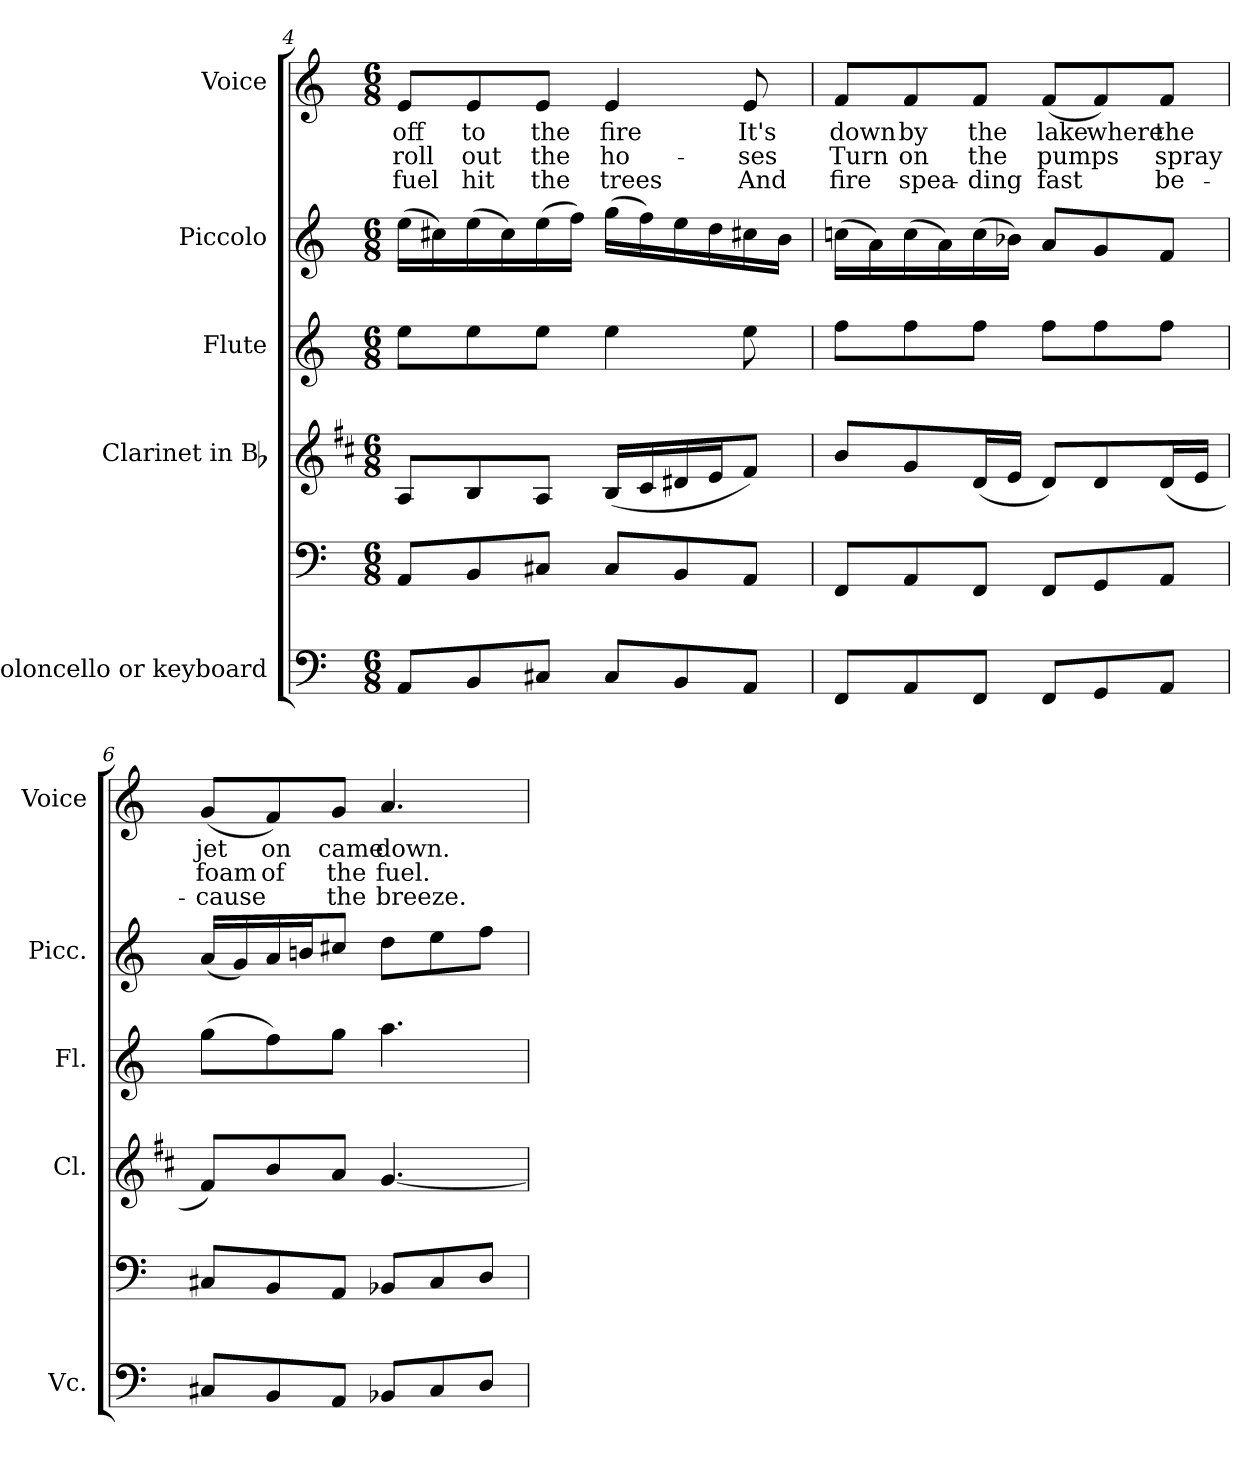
**kern	**kern	**kern	**kern	**kern	**kern	**text	**text	**text
*part6	*part5	*part4	*part3	*part2	*part1	*part1	*part1	*part1
*staff6	*staff5	*staff4	*staff3	*staff2	*staff1	*staff1	*staff1	*staff1
*I"Violoncello or keyboard	*	*I"Clarinet in Bb	*I"Flute	*I"Piccolo	*I"Voice	*	*	*
*I'Vc.	*	*I'Cl.	*I'Fl.	*I'Picc.	*I'Voice	*	*	*
*clefF4	*clefF4	*clefG2	*clefG2	*clefG2	*clefG2	*	*	*
*	*ITrd7c12	*ITrd1c2	*	*ITrd-7c-12	*	*	*	*
*k[]	*k[]	*k[]	*k[]	*k[]	*k[]	*	*	*
*C:	*C:	*C:	*C:	*C:	*C:	*	*	*
*M6/8	*M6/8	*M6/8	*M6/8	*M6/8	*M6/8	*	*	*
=4	=4	=4	=4	=4	=4	=4	=4	=4
!	!	!	!	!	!	!LO:LY:b:color=#000000	!LO:LY:b:color=#000000	!LO:LY:b:color=#000000
8AAi/L	8AAAi/L	8Gi/L	8eei\L	(16eeei\LL	8ei/L	off	roll	fuel
.	.	.	.	16ccc#Xi\)	.	.	.	.
!	!	!	!	!	!	!LO:LY:b:color=#000000	!LO:LY:b:color=#000000	!LO:LY:b:color=#000000
8BBi/	8BBBi/	8Ai/	8eei\	(16eeei\	8ei/	to	out	hit
.	.	.	.	16ccc#i\)	.	.	.	.
!	!	!	!	!	!	!LO:LY:b:color=#000000	!LO:LY:b:color=#000000	!LO:LY:b:color=#000000
8C#Xi/J	8CC#Xi/J	8Gi/J	8eei\J	(16eeei\	8ei/J	the	the	the
.	.	.	.	16fffi\JJ)	.	.	.	.
!	!	!	!	!	!	!LO:LY:b:color=#000000	!LO:LY:b:color=#000000	!LO:LY:b:color=#000000
8C#i/L	8CC#i/L	(16Ai/LL	4eei\	(16gggi\LL	4ei/	fire	ho-	trees
.	.	16Bi/	.	16fffi\)	.	.	.	.
8BBi/	8BBBi/	16c#Xi/	.	16eeei\	.	.	.	.
.	.	16di/J	.	16dddi\	.	.	.	.
!	!	!	!	!	!	!LO:LY:b:color=#000000	!LO:LY:b:color=#000000	!LO:LY:b:color=#000000
8AAi/J	8AAAi/J	8ei/J)	8eei\	16ccc#Xi\	8ei/	It's	-ses	And
.	.	.	.	16bbi\JJ	.	.	.	.
!!LO:PB:g=z
=5	=5	=5	=5	=5	=5	=5	=5	=5
!	!	!	!	!	!	!LO:LY:b:color=#000000	!LO:LY:b:color=#000000	!LO:LY:b:color=#000000
8FFi/L	8FFFi/L	8ai/L	8ffi\L	(16cccni\LL	8fi/L	down	Turn	fire
.	.	.	.	16aai\)	.	.	.	.
!	!	!	!	!	!	!LO:LY:b:color=#000000	!LO:LY:b:color=#000000	!LO:LY:b:color=#000000
8AAi/	8AAAi/	8fi/	8ffi\	(16ccci\	8fi/	by	on	spea-
.	.	.	.	16aai\)	.	.	.	.
!	!	!	!	!	!	!LO:LY:b:color=#000000	!LO:LY:b:color=#000000	!LO:LY:b:color=#000000
8FFi/J	8FFFi/J	(16ci/L	8ffi\J	(16ccci\	8fi/J	the	the	-ding
.	.	16di/JJ	.	16bb-Xi\JJ)	.	.	.	.
!	!	!	!	!	!	!LO:LY:b:color=#000000	!LO:LY:b:color=#000000	!LO:LY:b:color=#000000
8FFi/L	8FFFi/L	8ci/L)	8ffi\L	8aai/L	(8fi/L	lake	pumps	fast
!	!	!	!	!	!	!LO:LY:b:color=#000000	!	!
8GGi/	8GGGi/	8ci/	8ffi\	8ggi/	8fi/)	where	.	.
!	!	!	!	!	!	!LO:LY:b:color=#000000	!LO:LY:b:color=#000000	!LO:LY:b:color=#000000
8AAi/J	8AAAi/J	(16ci/L	8ffi\J	8ffi/J	8fi/J	the	spray	be-
.	.	16di/JJ	.	.	.	.	.	.
=6	=6	=6	=6	=6	=6	=6	=6	=6
!	!	!	!	!	!	!LO:LY:b:color=#000000	!LO:LY:b:color=#000000	!LO:LY:b:color=#000000
8C#Xi/L	8CC#Xi/L	8ei/L)	(8ggi\L	(16aai/LL	(8gi/L	jet	foam	-cause
.	.	.	.	16ggi/)	.	.	.	.
!	!	!	!	!	!	!LO:LY:b:color=#000000	!LO:LY:b:color=#000000	!
8BBi/	8BBBi/	8ai/	8ffi\)	16aai/	8fi/)	on	of	.
.	.	.	.	16bbni/J	.	.	.	.
!	!	!	!	!	!	!LO:LY:b:color=#000000	!LO:LY:b:color=#000000	!LO:LY:b:color=#000000
8AAi/J	8AAAi/J	8gi/J	8ggi\J	8ccc#Xi/J	8gi/J	came	the	the
!	!	!	!	!	!	!LO:LY:b:color=#000000	!LO:LY:b:color=#000000	!LO:LY:b:color=#000000
8BB-Xi/L	8BBB-Xi/L	[4.fi/	4.aai\	8dddi\L	4.ai/	down.	fuel.	breeze.
8C#i/	8CC#i/	.	.	8eeei\	.	.	.	.
8Di/J	8DDi/J	.	.	8fffi\J	.	.	.	.
=	=	=	=	=	=	=	=	=
*-	*-	*-	*-	*-	*-	*-	*-	*-
